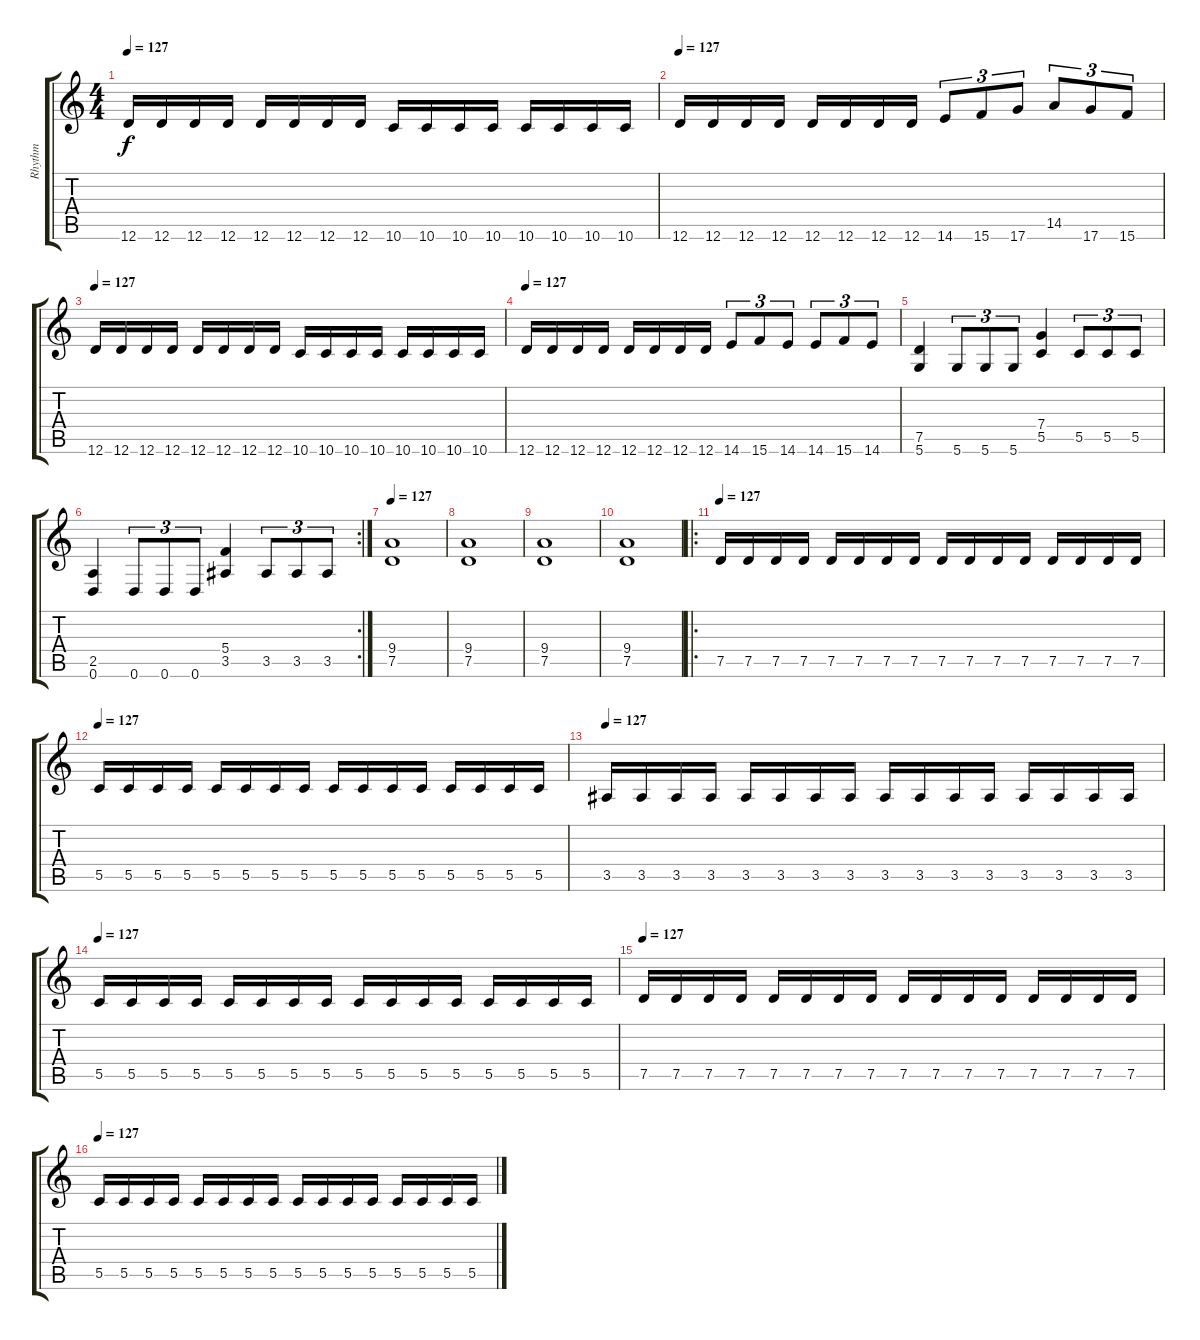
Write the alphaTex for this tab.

\track ("Rhythm" "Rhythm") {instrument distortionguitar}
\staff {score tabs}
\tuning (D4 A3 F3 C3 G2 D2) {hide}
\ts (4 4)
\tempo 127
\clef g2
\ks c
12.6.16{dy f} 12.6.16 12.6.16 12.6.16 12.6.16 12.6.16 12.6.16 12.6.16 10.6.16 10.6.16 10.6.16 10.6.16 10.6.16 10.6.16 10.6.16 10.6.16 |
\tempo 127
12.6.16 12.6.16 12.6.16 12.6.16 12.6.16 12.6.16 12.6.16 12.6.16 14.6.8{tu (3 2)} 15.6.8{tu (3 2)} 17.6.8{tu (3 2)} 14.5.8{tu (3 2)} 17.6.8{tu (3 2)} 15.6.8{tu (3 2)} |
\tempo 127
12.6.16 12.6.16 12.6.16 12.6.16 12.6.16 12.6.16 12.6.16 12.6.16 10.6.16 10.6.16 10.6.16 10.6.16 10.6.16 10.6.16 10.6.16 10.6.16 |
\tempo 127
12.6.16 12.6.16 12.6.16 12.6.16 12.6.16 12.6.16 12.6.16 12.6.16 14.6.8{tu (3 2)} 15.6.8{tu (3 2)} 14.6.8{tu (3 2)} 14.6.8{tu (3 2)} 15.6.8{tu (3 2)} 14.6.8{tu (3 2)} |
(7.5 5.6).4 5.6.8{tu (3 2)} 5.6.8{tu (3 2)} 5.6.8{tu (3 2)} (7.4 5.5).4 5.5.8{tu (3 2)} 5.5.8{tu (3 2)} 5.5.8{tu (3 2)} |
\rc 2
(2.5 0.6).4 0.6.8{tu (3 2)} 0.6.8{tu (3 2)} 0.6.8{tu (3 2)} (5.4 3.5).4 3.5.8{tu (3 2)} 3.5.8{tu (3 2)} 3.5.8{tu (3 2)} |
\tempo 127
(9.4 7.5).1 |
(9.4 7.5).1 |
(9.4 7.5).1 |
(9.4 7.5).1 |
\ro
\tempo 127
7.5.16 7.5.16 7.5.16 7.5.16 7.5.16 7.5.16 7.5.16 7.5.16 7.5.16 7.5.16 7.5.16 7.5.16 7.5.16 7.5.16 7.5.16 7.5.16 |
\tempo 127
5.5.16 5.5.16 5.5.16 5.5.16 5.5.16 5.5.16 5.5.16 5.5.16 5.5.16 5.5.16 5.5.16 5.5.16 5.5.16 5.5.16 5.5.16 5.5.16 |
\tempo 127
3.5.16 3.5.16 3.5.16 3.5.16 3.5.16 3.5.16 3.5.16 3.5.16 3.5.16 3.5.16 3.5.16 3.5.16 3.5.16 3.5.16 3.5.16 3.5.16 |
\tempo 127
5.5.16 5.5.16 5.5.16 5.5.16 5.5.16 5.5.16 5.5.16 5.5.16 5.5.16 5.5.16 5.5.16 5.5.16 5.5.16 5.5.16 5.5.16 5.5.16 |
\tempo 127
7.5.16 7.5.16 7.5.16 7.5.16 7.5.16 7.5.16 7.5.16 7.5.16 7.5.16 7.5.16 7.5.16 7.5.16 7.5.16 7.5.16 7.5.16 7.5.16 |
\tempo 127
5.5.16 5.5.16 5.5.16 5.5.16 5.5.16 5.5.16 5.5.16 5.5.16 5.5.16 5.5.16 5.5.16 5.5.16 5.5.16 5.5.16 5.5.16 5.5.16
